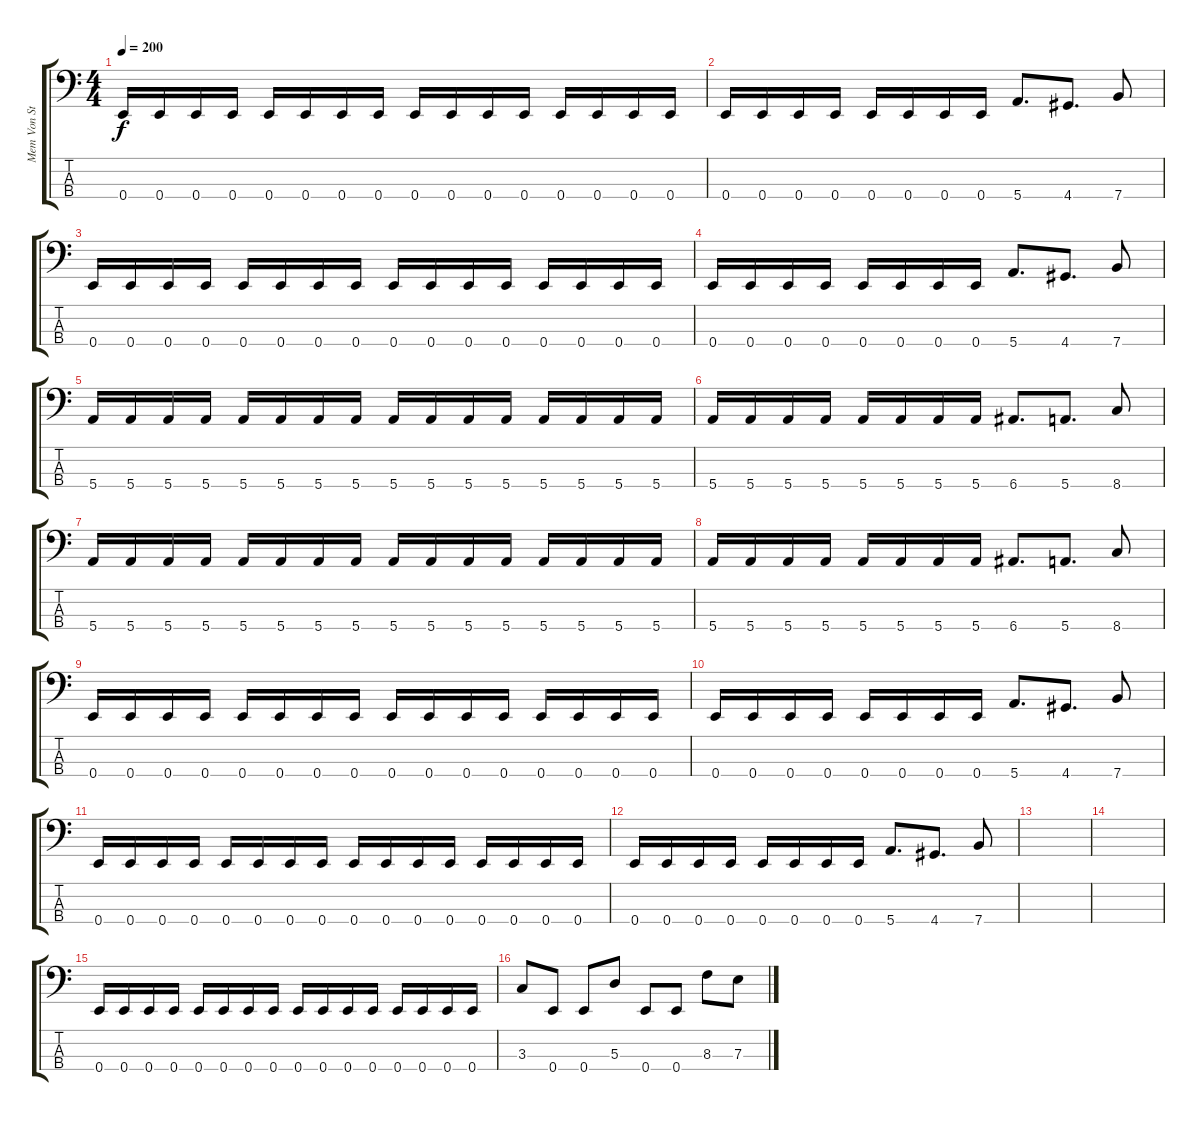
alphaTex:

\track ("Mem Von Stein (Bass)" "Mem Von St") {instrument electricbasspick}
\staff {score tabs}
\tuning (G2 D2 A1 E1) {hide}
\ts (4 4)
\tempo 200
\clef f4
\ks c
0.4.16{dy f} 0.4.16 0.4.16 0.4.16 0.4.16 0.4.16 0.4.16 0.4.16 0.4.16 0.4.16 0.4.16 0.4.16 0.4.16 0.4.16 0.4.16 0.4.16 |
0.4.16 0.4.16 0.4.16 0.4.16 0.4.16 0.4.16 0.4.16 0.4.16 5.4.8{d} 4.4.8{d} 7.4.8 |
0.4.16 0.4.16 0.4.16 0.4.16 0.4.16 0.4.16 0.4.16 0.4.16 0.4.16 0.4.16 0.4.16 0.4.16 0.4.16 0.4.16 0.4.16 0.4.16 |
0.4.16 0.4.16 0.4.16 0.4.16 0.4.16 0.4.16 0.4.16 0.4.16 5.4.8{d} 4.4.8{d} 7.4.8 |
5.4.16 5.4.16 5.4.16 5.4.16 5.4.16 5.4.16 5.4.16 5.4.16 5.4.16 5.4.16 5.4.16 5.4.16 5.4.16 5.4.16 5.4.16 5.4.16 |
5.4.16 5.4.16 5.4.16 5.4.16 5.4.16 5.4.16 5.4.16 5.4.16 6.4.8{d} 5.4.8{d} 8.4.8 |
5.4.16 5.4.16 5.4.16 5.4.16 5.4.16 5.4.16 5.4.16 5.4.16 5.4.16 5.4.16 5.4.16 5.4.16 5.4.16 5.4.16 5.4.16 5.4.16 |
5.4.16 5.4.16 5.4.16 5.4.16 5.4.16 5.4.16 5.4.16 5.4.16 6.4.8{d} 5.4.8{d} 8.4.8 |
0.4.16 0.4.16 0.4.16 0.4.16 0.4.16 0.4.16 0.4.16 0.4.16 0.4.16 0.4.16 0.4.16 0.4.16 0.4.16 0.4.16 0.4.16 0.4.16 |
0.4.16 0.4.16 0.4.16 0.4.16 0.4.16 0.4.16 0.4.16 0.4.16 5.4.8{d} 4.4.8{d} 7.4.8 |
0.4.16 0.4.16 0.4.16 0.4.16 0.4.16 0.4.16 0.4.16 0.4.16 0.4.16 0.4.16 0.4.16 0.4.16 0.4.16 0.4.16 0.4.16 0.4.16 |
0.4.16 0.4.16 0.4.16 0.4.16 0.4.16 0.4.16 0.4.16 0.4.16 5.4.8{d} 4.4.8{d} 7.4.8 |
|
|
0.4.16 0.4.16 0.4.16 0.4.16 0.4.16 0.4.16 0.4.16 0.4.16 0.4.16 0.4.16 0.4.16 0.4.16 0.4.16 0.4.16 0.4.16 0.4.16 |
3.3.8 0.4.8 0.4.8 5.3.8 0.4.8 0.4.8 8.3.8 7.3.8
